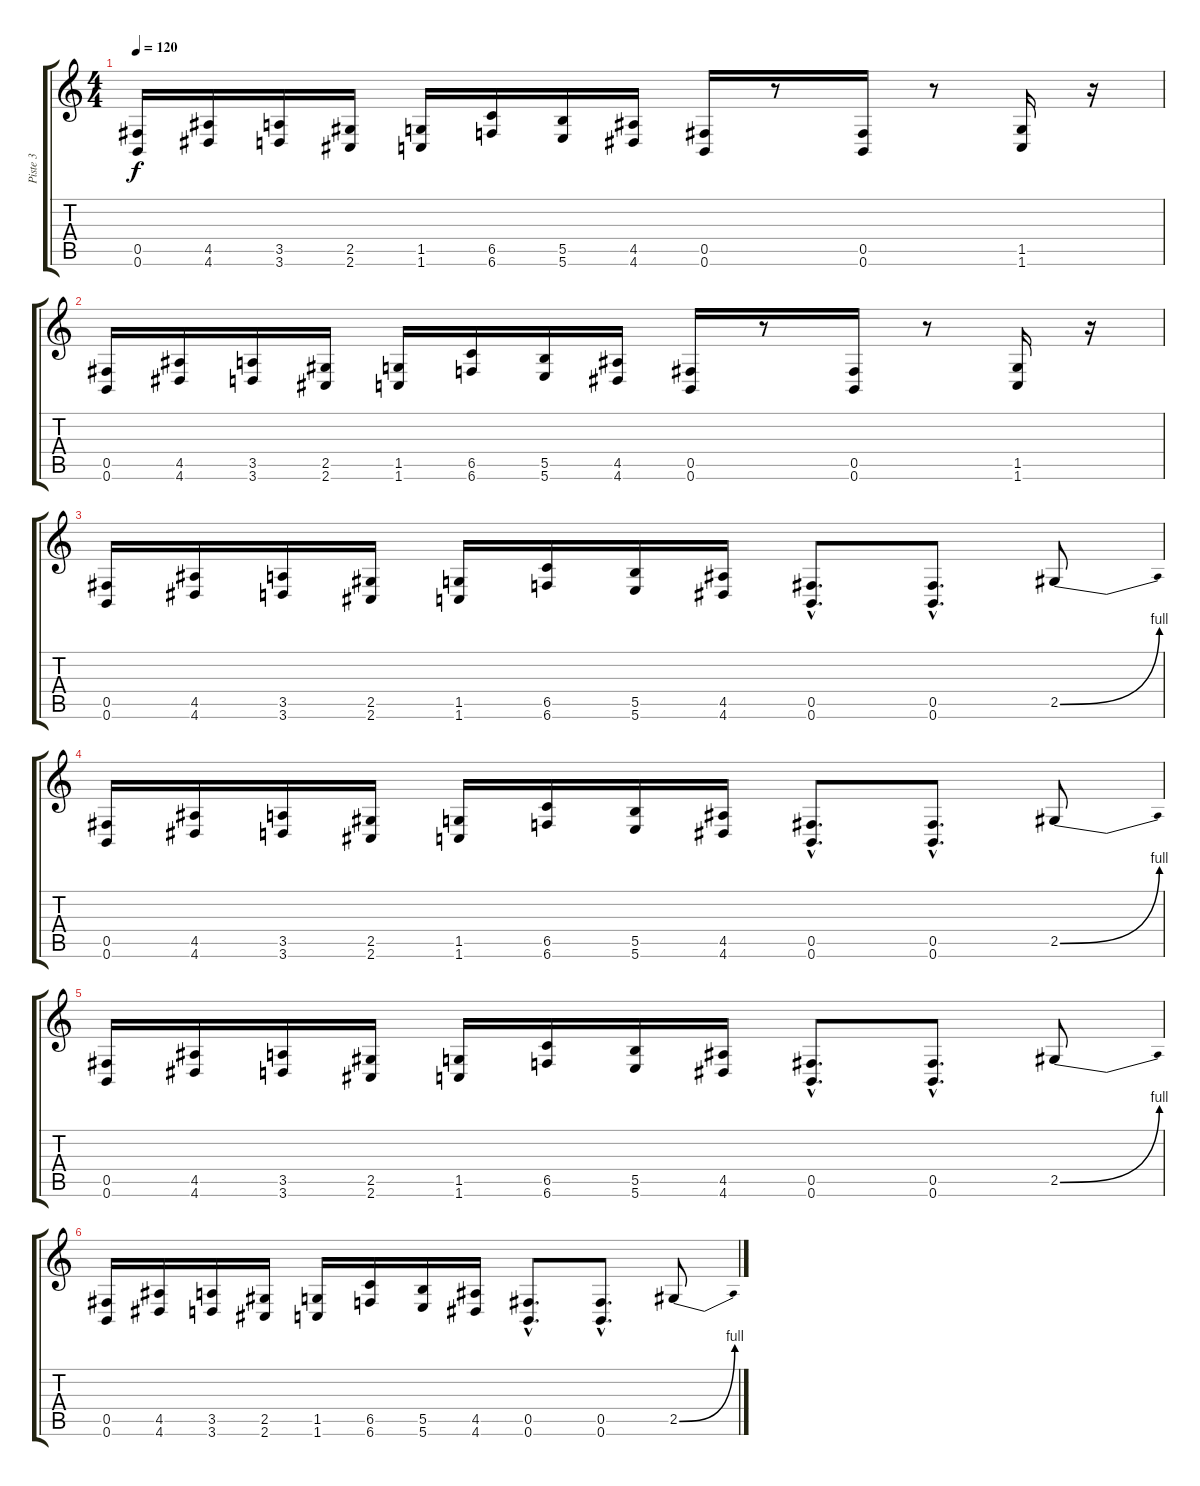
\track ("Piste 3" "Piste 3") {instrument distortionguitar}
\staff {score tabs}
\tuning (Db4 Ab3 E3 B2 Gb2 B1) {hide}
\ts (4 4)
\tempo 120
\clef g2
\ks c
(0.5 0.6).16{dy f} (4.5 4.6).16 (3.5 3.6).16 (2.5 2.6).16 (1.5 1.6).16 (6.5 6.6).16 (5.5 5.6).16 (4.5 4.6).16 (0.5 0.6).16 r.8 (0.5 0.6).16 r.8 (1.5 1.6).16 r.16 |
(0.5 0.6).16 (4.5 4.6).16 (3.5 3.6).16 (2.5 2.6).16 (1.5 1.6).16 (6.5 6.6).16 (5.5 5.6).16 (4.5 4.6).16 (0.5 0.6).16 r.8 (0.5 0.6).16 r.8 (1.5 1.6).16 r.16 |
(0.5 0.6).16 (4.5 4.6).16 (3.5 3.6).16 (2.5 2.6).16 (1.5 1.6).16 (6.5 6.6).16 (5.5 5.6).16 (4.5 4.6).16 (0.5{hac} 0.6{hac}).8{d} (0.5{hac} 0.6{hac}).8{d} 2.5{be (bend 0 0 60 4)}.8 |
(0.5 0.6).16 (4.5 4.6).16 (3.5 3.6).16 (2.5 2.6).16 (1.5 1.6).16 (6.5 6.6).16 (5.5 5.6).16 (4.5 4.6).16 (0.5{hac} 0.6{hac}).8{d} (0.5{hac} 0.6{hac}).8{d} 2.5{be (bend 0 0 60 4)}.8 |
(0.5 0.6).16 (4.5 4.6).16 (3.5 3.6).16 (2.5 2.6).16 (1.5 1.6).16 (6.5 6.6).16 (5.5 5.6).16 (4.5 4.6).16 (0.5{hac} 0.6{hac}).8{d} (0.5{hac} 0.6{hac}).8{d} 2.5{be (bend 0 0 60 4)}.8 |
(0.5 0.6).16 (4.5 4.6).16 (3.5 3.6).16 (2.5 2.6).16 (1.5 1.6).16 (6.5 6.6).16 (5.5 5.6).16 (4.5 4.6).16 (0.5{hac} 0.6{hac}).8{d} (0.5{hac} 0.6{hac}).8{d} 2.5{be (bend 0 0 60 4)}.8
